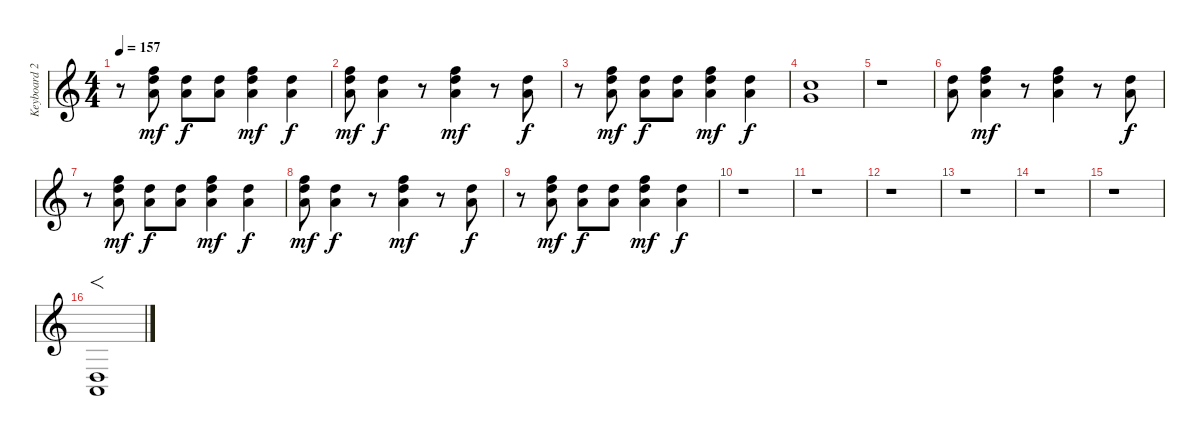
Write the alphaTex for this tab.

\track ("Keyboard 2" "Keyboard 2") {instrument pad3polysynth}
\staff {score}
\tuning (E4 B3 G3 D3 A2 E2) {hide}
\ts (4 4)
\tempo 157
\clef g2
\ks c
r.8{dy f} (13.1 15.2 14.3).8{dy mf} (15.2 14.3).8{dy f} (15.2 14.3).8 (13.1 15.2 14.3).4{dy mf} (15.2 14.3).4{dy f} |
(13.1 15.2 14.3).8{dy mf} (15.2 14.3).4{dy f} r.8 (13.1 15.2 14.3).4{dy mf} r.8 (15.2 14.3).8{dy f} |
r.8 (13.1 15.2 14.3).8{dy mf} (15.2 14.3).8{dy f} (15.2 14.3).8 (13.1 15.2 14.3).4{dy mf} (15.2 14.3).4{dy f} |
(13.2 12.3).1 |
r.1 |
(10.1 10.2).8 (13.1 15.2 14.3).4{dy mf} r.8 (13.1 15.2 14.3).4 r.8 (15.2 14.3).8{dy f} |
r.8 (13.1 15.2 14.3).8{dy mf} (15.2 14.3).8{dy f} (15.2 14.3).8 (13.1 15.2 14.3).4{dy mf} (15.2 14.3).4{dy f} |
(13.1 15.2 14.3).8{dy mf} (15.2 14.3).4{dy f} r.8 (13.1 15.2 14.3).4{dy mf} r.8 (15.2 14.3).8{dy f} |
r.8 (13.1 15.2 14.3).8{dy mf} (15.2 14.3).8{dy f} (15.2 14.3).8 (13.1 15.2 14.3).4{dy mf} (15.2 14.3).4{dy f} |
r.1 |
r.1 |
r.1 |
r.1 |
r.1 |
r.1 |
(0.4 0.5).1{f}
